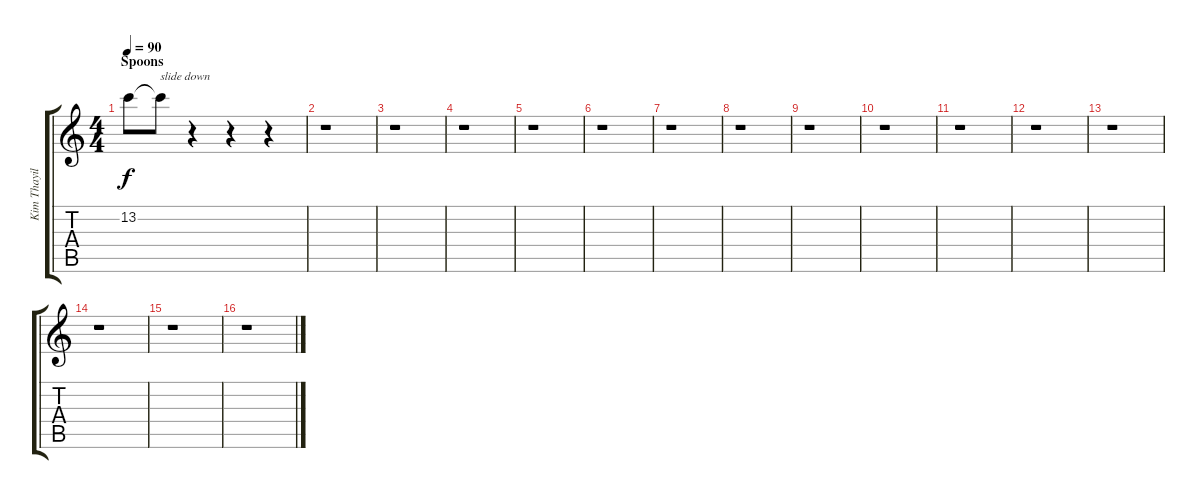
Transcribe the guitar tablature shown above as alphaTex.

\track ("Kim Thayil solo" "Kim Thayil") {instrument distortionguitar}
\staff {score tabs}
\tuning (E4 B3 G3 D3 A2 E2) {hide}
\ts (4 4)
\section ("" "Spoons")
\tempo 90
\clef g2
\ks c
13.2{t}.8{dy f} 13.2{t}.8{txt "slide down"} r.4 r.4 r.4 |
r.1 |
r.1 |
r.1 |
r.1 |
r.1 |
r.1 |
r.1 |
r.1 |
r.1 |
r.1 |
r.1 |
r.1 |
r.1 |
r.1 |
r.1
